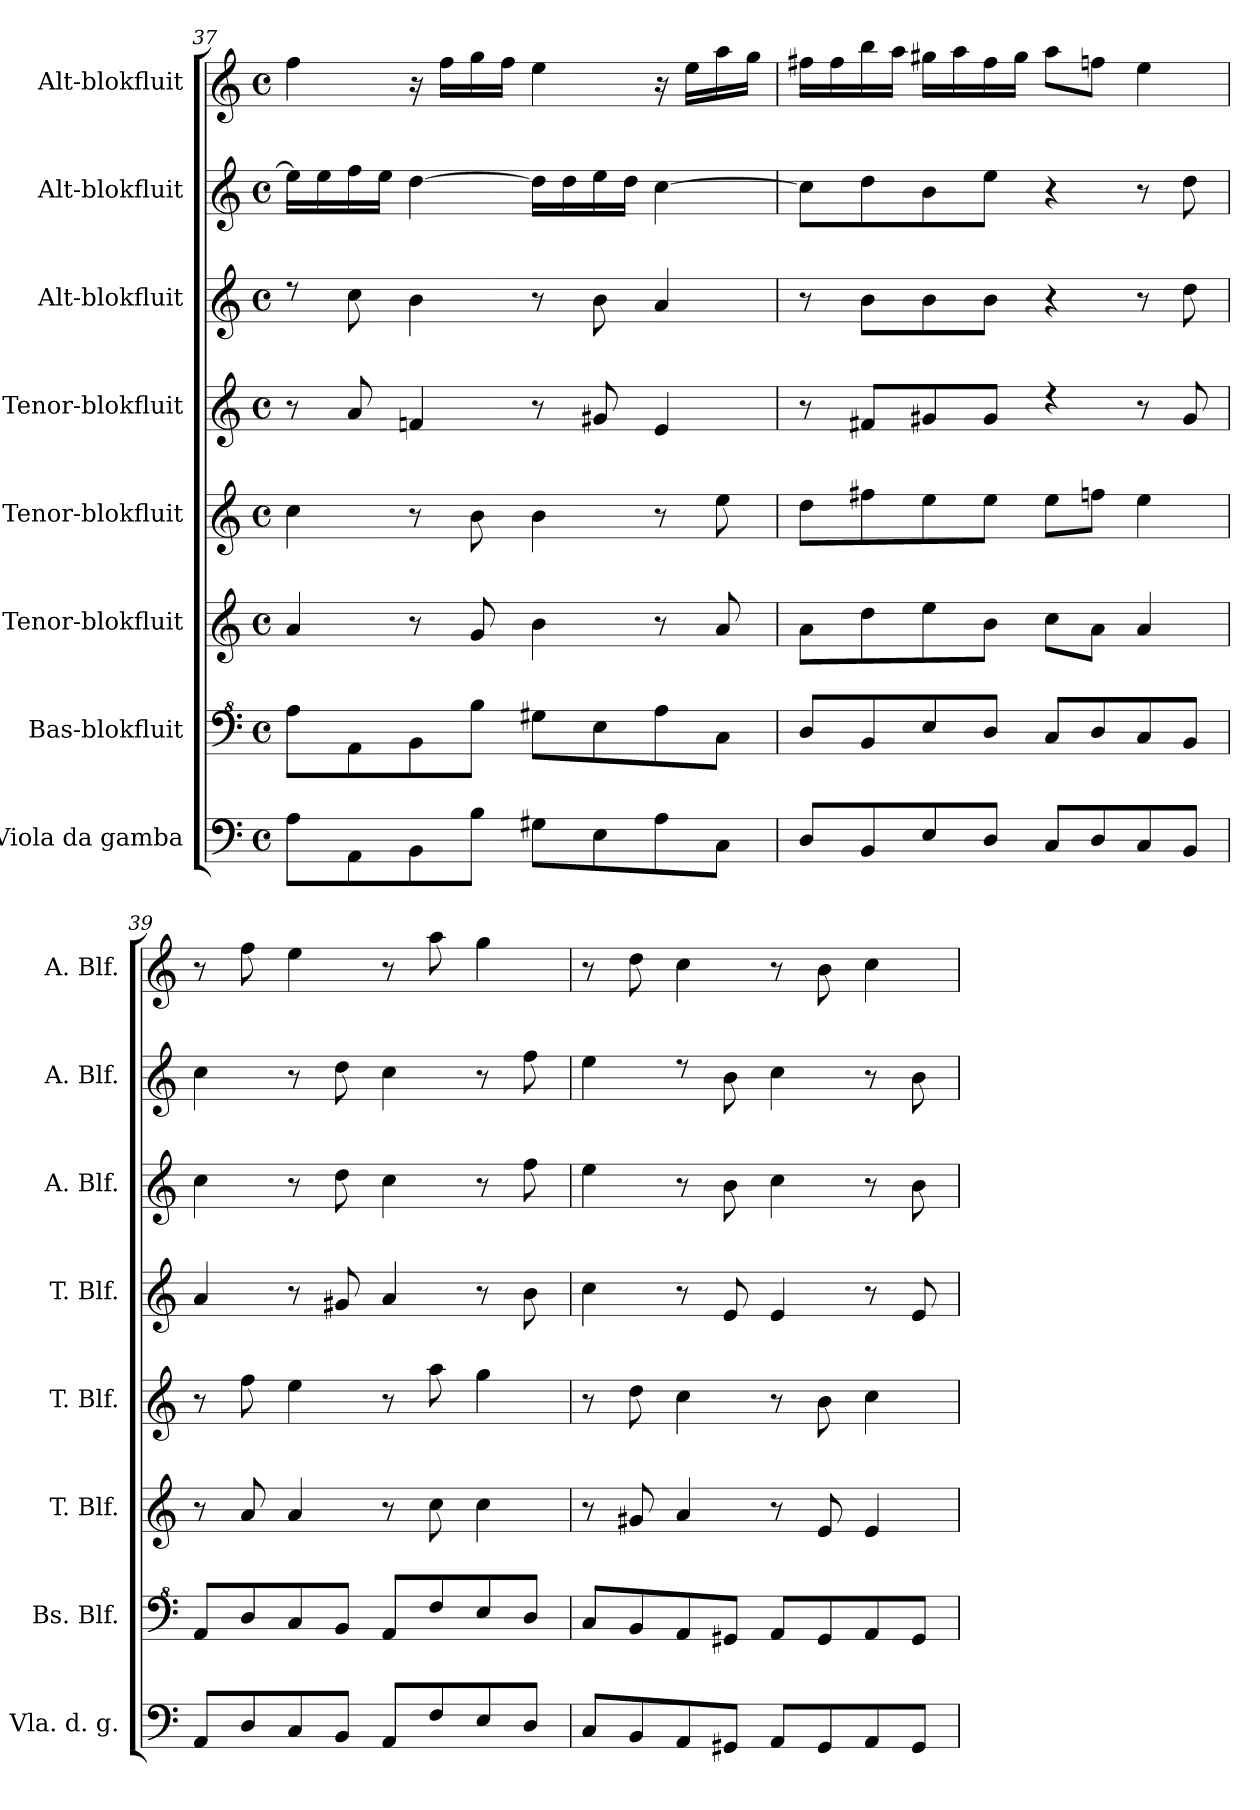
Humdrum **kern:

**kern	**kern	**kern	**kern	**kern	**kern	**kern	**kern
*part8	*part7	*part6	*part5	*part4	*part3	*part2	*part1
*staff8	*staff7	*staff6	*staff5	*staff4	*staff3	*staff2	*staff1
*I"Viola da gamba	*I"Bas-blokfluit	*I"Tenor-blokfluit	*I"Tenor-blokfluit	*I"Tenor-blokfluit	*I"Alt-blokfluit	*I"Alt-blokfluit	*I"Alt-blokfluit
*I'Vla. d. g.	*I'Bs. Blf.	*I'T. Blf.	*I'T. Blf.	*I'T. Blf.	*I'A. Blf.	*I'A. Blf.	*I'A. Blf.
*clefF4	*clefF^4	*clefG2	*clefG2	*clefG2	*clefG2	*clefG2	*clefG2
*k[]	*k[]	*k[]	*k[]	*k[]	*k[]	*k[]	*k[]
*M4/4	*M4/4	*M4/4	*M4/4	*M4/4	*M4/4	*M4/4	*M4/4
*met(c)	*met(c)	*met(c)	*met(c)	*met(c)	*met(c)	*met(c)	*met(c)
=37	=37	=37	=37	=37	=37	=37	=37
8A\L	8a\L	4a/	4cc\	8r	8rdd	16ee\LL]	4ff\
.	.	.	.	.	.	16ee\	.
8AA\	8A\	.	.	8a/	8cc\	16ff\	.
.	.	.	.	.	.	16ee\JJ	.
8BB\	8B\	8r	8r	4fn/	4b\	[4dd\	16r
.	.	.	.	.	.	.	16ff\LL
8B\J	8b\J	8g/	8b\	.	.	.	16gg\
.	.	.	.	.	.	.	16ff\JJ
8G#X\L	8g#X\L	4b\	4b\	8r	8r	16dd\LL]	4ee\
.	.	.	.	.	.	16dd\	.
8E\	8e\	.	.	8g#X/	8b\	16ee\	.
.	.	.	.	.	.	16dd\JJ	.
8A\	8a\	8r	8r	4e/	4a/	[4cc\	16r
.	.	.	.	.	.	.	16ee\LL
8C\J	8c\J	8a/	8ee\	.	.	.	16aa\
.	.	.	.	.	.	.	16gg\JJ
!!LO:PB:g=z
=38	=38	=38	=38	=38	=38	=38	=38
8D/L	8d/L	8a\L	8dd\L	8r	8r	8cc\L]	16ff#X\LL
.	.	.	.	.	.	.	16ff#\
8BB/	8B/	8dd\	8ff#X\	8f#X/L	8b\L	8dd\	16bb\
.	.	.	.	.	.	.	16aa\JJ
8E/	8e/	8ee\	8ee\	8g#X/	8b\	8b\	16gg#X\LL
.	.	.	.	.	.	.	16aa\
8D/J	8d/J	8b\J	8ee\J	8g#/J	8b\J	8ee\J	16ff#\
.	.	.	.	.	.	.	16gg#\JJ
8C/L	8c/L	8cc\L	8ee\L	4rdd	4r	4r	8aa\L
8D/	8d/	8a\J	8ffn\J	.	.	.	8ffn\J
8C/	8c/	4a/	4ee\	8r	8r	8r	4ee\
8BB/J	8B/J	.	.	8g#/	8dd\	8dd\	.
=39	=39	=39	=39	=39	=39	=39	=39
8AA/L	8A/L	8r	8r	4a/	4cc\	4cc\	8r
8D/	8d/	8a/	8ff\	.	.	.	8ff\
8C/	8c/	4a/	4ee\	8r	8r	8r	4ee\
8BB/J	8B/J	.	.	8g#X/	8dd\	8dd\	.
8AA/L	8A/L	8r	8r	4a/	4cc\	4cc\	8r
8F/	8f/	8cc\	8aa\	.	.	.	8aa\
8E/	8e/	4cc\	4gg\	8r	8r	8r	4gg\
8D/J	8d/J	.	.	8b\	8ff\	8ff\	.
=40	=40	=40	=40	=40	=40	=40	=40
8C/L	8c/L	8r	8r	4cc\	4ee\	4ee\	8r
8BB/	8B/	8g#X/	8dd\	.	.	.	8dd\
8AA/	8A/	4a/	4cc\	8r	8r	8rdd	4cc\
8GG#X/J	8G#X/J	.	.	8e/	8b\	8b\	.
8AA/L	8A/L	8r	8r	4e/	4cc\	4cc\	8r
8GG#/	8G#/	8e/	8b\	.	.	.	8b\
8AA/	8A/	4e/	4cc\	8r	8r	8r	4cc\
8GG#/J	8G#/J	.	.	8e/	8b\	8b\	.
=	=	=	=	=	=	=	=
*-	*-	*-	*-	*-	*-	*-	*-
